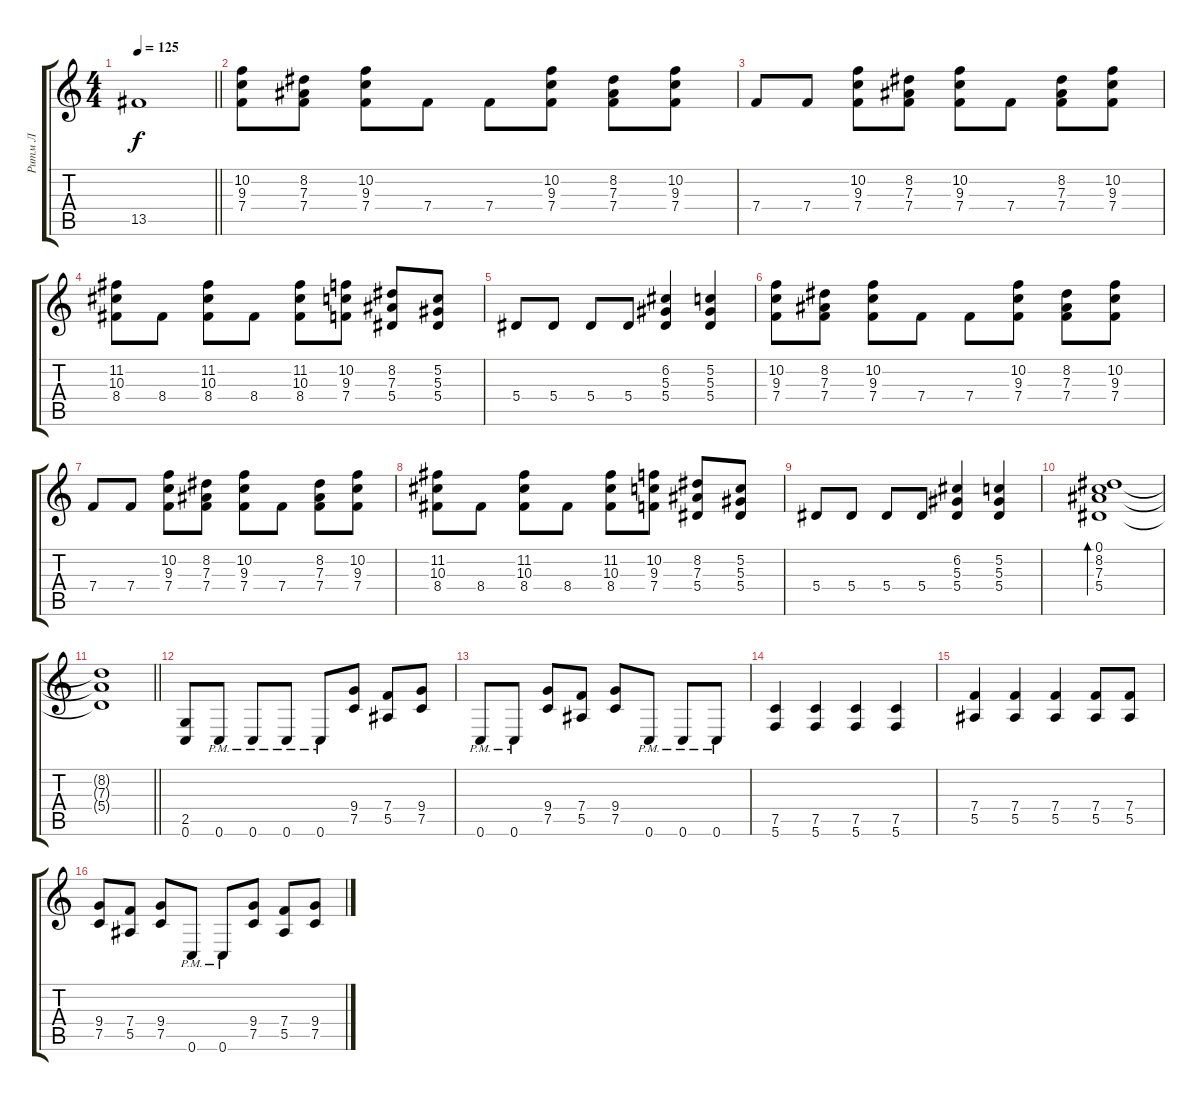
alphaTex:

\track ("Ритм Л" "Ритм Л") {instrument distortionguitar}
\staff {score tabs}
\tuning (C4 G3 Eb3 Bb2 F2 C2) {hide}
\ts (4 4)
\tempo 125
\clef g2
\barLineRight lightlight
\ks c
13.5{t}.1{dy f} |
(10.2 9.3 7.4).8 (8.2 7.3 7.4).8 (10.2 9.3 7.4).8 7.4.8 7.4.8 (10.2 9.3 7.4).8 (8.2 7.3 7.4).8 (10.2 9.3 7.4).8 |
7.4.8 7.4.8 (10.2 9.3 7.4).8 (8.2 7.3 7.4).8 (10.2 9.3 7.4).8 7.4.8 (8.2 7.3 7.4).8 (10.2 9.3 7.4).8 |
(11.2 10.3 8.4).8 8.4.8 (11.2 10.3 8.4).8 8.4.8 (11.2 10.3 8.4).8 (10.2 9.3 7.4).8 (8.2 7.3 5.4).8 (5.2 5.3 5.4).8 |
5.4.8 5.4.8 5.4.8 5.4.8 (6.2 5.3 5.4).4 (5.2 5.3 5.4).4 |
(10.2 9.3 7.4).8 (8.2 7.3 7.4).8 (10.2 9.3 7.4).8 7.4.8 7.4.8 (10.2 9.3 7.4).8 (8.2 7.3 7.4).8 (10.2 9.3 7.4).8 |
7.4.8 7.4.8 (10.2 9.3 7.4).8 (8.2 7.3 7.4).8 (10.2 9.3 7.4).8 7.4.8 (8.2 7.3 7.4).8 (10.2 9.3 7.4).8 |
(11.2 10.3 8.4).8 8.4.8 (11.2 10.3 8.4).8 8.4.8 (11.2 10.3 8.4).8 (10.2 9.3 7.4).8 (8.2 7.3 5.4).8 (5.2 5.3 5.4).8 |
5.4.8 5.4.8 5.4.8 5.4.8 (6.2 5.3 5.4).4 (5.2 5.3 5.4).4 |
(0.1 8.2 7.3 5.4).1{bd 240} |
\barLineRight lightlight
(8.2{t} 7.3{t} 5.4{t}).1 |
(2.5 0.6).8 0.6{pm}.8 0.6{pm}.8 0.6{pm}.8 0.6{pm}.8 (9.4 7.5).8 (7.4 5.5).8 (9.4 7.5).8 |
0.6{pm}.8 0.6{pm}.8 (9.4 7.5).8 (7.4 5.5).8 (9.4 7.5).8 0.6{pm}.8 0.6{pm}.8 0.6{pm}.8 |
(7.5 5.6).4 (7.5 5.6).4 (7.5 5.6).4 (7.5 5.6).4 |
(7.4 5.5).4 (7.4 5.5).4 (7.4 5.5).4 (7.4 5.5).8 (7.4 5.5).8 |
(9.4 7.5).8 (7.4 5.5).8 (9.4 7.5).8 0.6{pm}.8 0.6{pm}.8 (9.4 7.5).8 (7.4 5.5).8 (9.4 7.5).8
